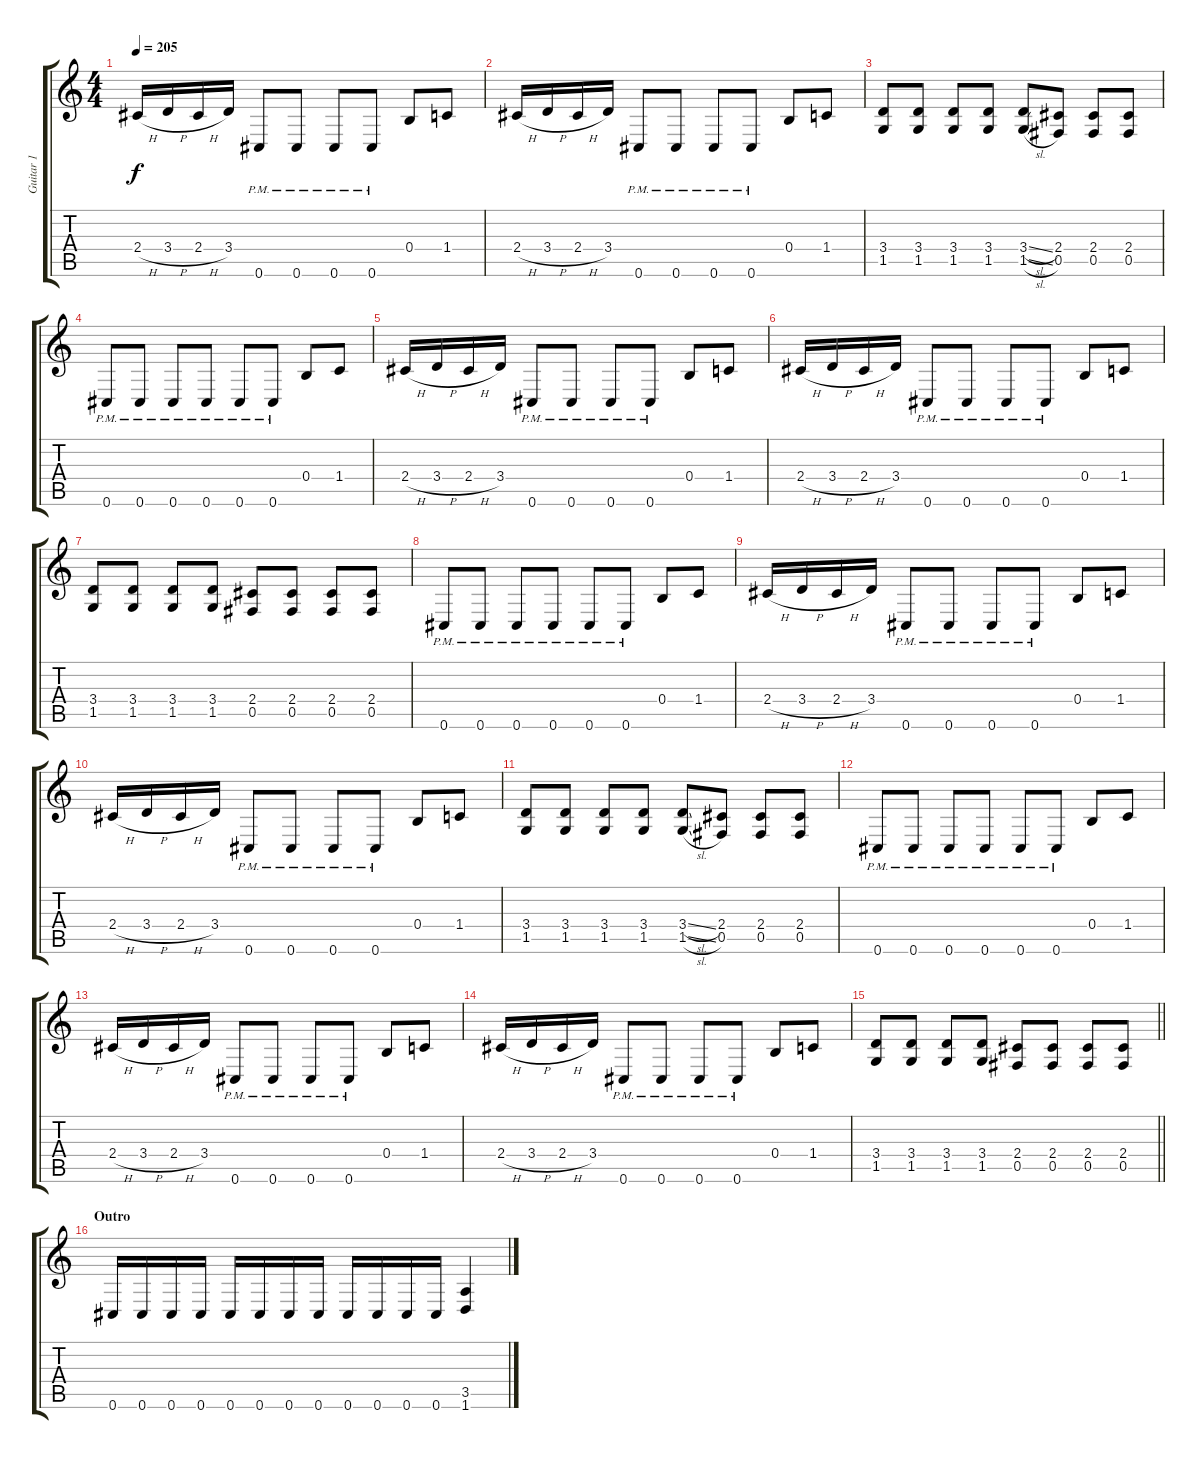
\track ("Guitar 1" "Guitar 1") {instrument distortionguitar}
\staff {score tabs}
\tuning (Db4 Ab3 E3 B2 Gb2 Db2) {hide}
\ts (4 4)
\tempo 205
\clef g2
\ks c
2.4{h}.16{dy f} 3.4{h}.16 2.4{h}.16 3.4.16 0.6{pm}.8 0.6{pm}.8 0.6{pm}.8 0.6{pm}.8 0.4.8 1.4.8 |
2.4{h}.16 3.4{h}.16 2.4{h}.16 3.4.16 0.6{pm}.8 0.6{pm}.8 0.6{pm}.8 0.6{pm}.8 0.4.8 1.4.8 |
(3.4 1.5).8 (3.4 1.5).8 (3.4 1.5).8 (3.4 1.5).8 (3.4{sl} 1.5{sl}).8 (2.4 0.5).8 (2.4 0.5).8 (2.4 0.5).8 |
0.6{pm}.8 0.6{pm}.8 0.6{pm}.8 0.6{pm}.8 0.6{pm}.8 0.6{pm}.8 0.4.8 1.4.8 |
2.4{h}.16 3.4{h}.16 2.4{h}.16 3.4.16 0.6{pm}.8 0.6{pm}.8 0.6{pm}.8 0.6{pm}.8 0.4.8 1.4.8 |
2.4{h}.16 3.4{h}.16 2.4{h}.16 3.4.16 0.6{pm}.8 0.6{pm}.8 0.6{pm}.8 0.6{pm}.8 0.4.8 1.4.8 |
(3.4 1.5).8 (3.4 1.5).8 (3.4 1.5).8 (3.4 1.5).8 (2.4 0.5).8 (2.4 0.5).8 (2.4 0.5).8 (2.4 0.5).8 |
0.6{pm}.8 0.6{pm}.8 0.6{pm}.8 0.6{pm}.8 0.6{pm}.8 0.6{pm}.8 0.4.8 1.4.8 |
2.4{h}.16 3.4{h}.16 2.4{h}.16 3.4.16 0.6{pm}.8 0.6{pm}.8 0.6{pm}.8 0.6{pm}.8 0.4.8 1.4.8 |
2.4{h}.16 3.4{h}.16 2.4{h}.16 3.4.16 0.6{pm}.8 0.6{pm}.8 0.6{pm}.8 0.6{pm}.8 0.4.8 1.4.8 |
(3.4 1.5).8 (3.4 1.5).8 (3.4 1.5).8 (3.4 1.5).8 (3.4{sl} 1.5{sl}).8 (2.4 0.5).8 (2.4 0.5).8 (2.4 0.5).8 |
0.6{pm}.8 0.6{pm}.8 0.6{pm}.8 0.6{pm}.8 0.6{pm}.8 0.6{pm}.8 0.4.8 1.4.8 |
2.4{h}.16 3.4{h}.16 2.4{h}.16 3.4.16 0.6{pm}.8 0.6{pm}.8 0.6{pm}.8 0.6{pm}.8 0.4.8 1.4.8 |
2.4{h}.16 3.4{h}.16 2.4{h}.16 3.4.16 0.6{pm}.8 0.6{pm}.8 0.6{pm}.8 0.6{pm}.8 0.4.8 1.4.8 |
\barLineRight lightlight
(3.4 1.5).8 (3.4 1.5).8 (3.4 1.5).8 (3.4 1.5).8 (2.4 0.5).8 (2.4 0.5).8 (2.4 0.5).8 (2.4 0.5).8 |
\section ("" "Outro")
0.6.16 0.6.16 0.6.16 0.6.16 0.6.16 0.6.16 0.6.16 0.6.16 0.6.16 0.6.16 0.6.16 0.6.16 (3.5 1.6).4
